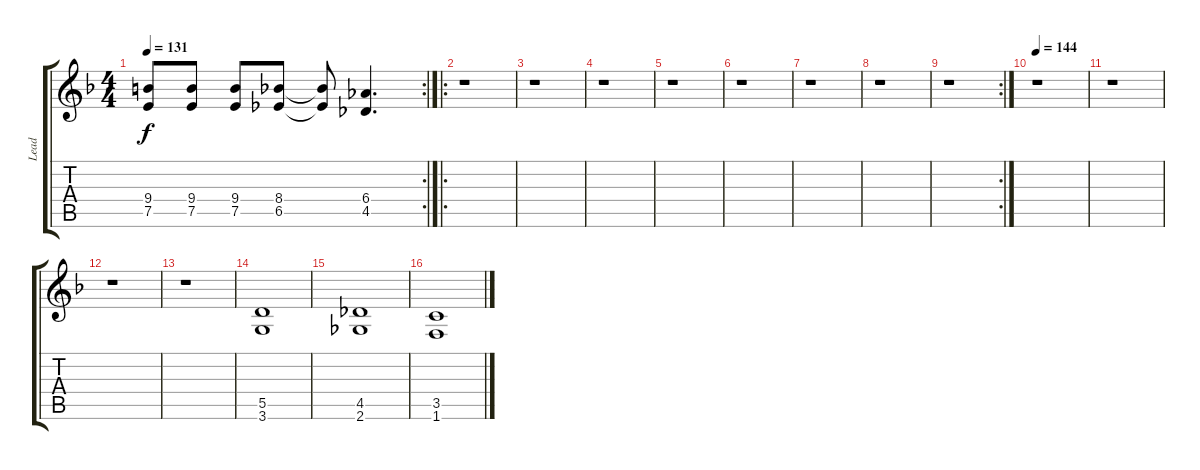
\track ("Lead" "Lead") {instrument distortionguitar}
\staff {score tabs}
\tuning (E4 B3 G3 D3 A2 E2) {hide}
\rc 2
\ts (4 4)
\tempo 131
\clef g2
\ks f
(9.4 7.5).8{dy f} (9.4 7.5).8 (9.4 7.5).8 (8.4 6.5).8 (8.4{t} 6.5{t}).8 (6.4 4.5).4{d} |
\ro
r.1 |
r.1 |
r.1 |
r.1 |
r.1 |
r.1 |
r.1 |
\rc 2
r.1 |
\tempo 144
r.1 |
r.1 |
r.1 |
r.1 |
(5.5 3.6).1 |
(4.5 2.6).1 |
(3.5 1.6).1
